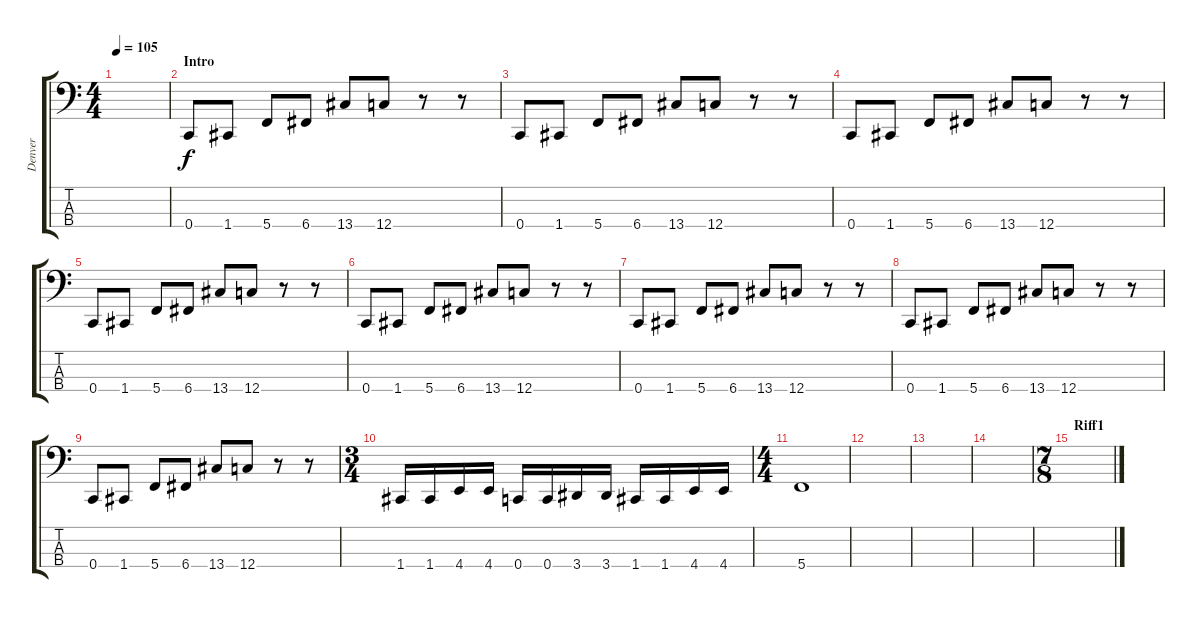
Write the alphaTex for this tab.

\track ("Denver" "Denver") {instrument electricbasspick}
\staff {score tabs}
\tuning (E2 B1 F1 C1) {hide}
\ts (4 4)
\tempo 105
\clef f4
\ks c
|
\section ("" "Intro")
0.4.8 1.4.8 5.4.8 6.4.8 13.4.8 12.4.8 r.8 r.8 |
0.4.8 1.4.8 5.4.8 6.4.8 13.4.8 12.4.8 r.8 r.8 |
0.4.8 1.4.8 5.4.8 6.4.8 13.4.8 12.4.8 r.8 r.8 |
0.4.8 1.4.8 5.4.8 6.4.8 13.4.8 12.4.8 r.8 r.8 |
0.4.8 1.4.8 5.4.8 6.4.8 13.4.8 12.4.8 r.8 r.8 |
0.4.8 1.4.8 5.4.8 6.4.8 13.4.8 12.4.8 r.8 r.8 |
0.4.8 1.4.8 5.4.8 6.4.8 13.4.8 12.4.8 r.8 r.8 |
0.4.8 1.4.8 5.4.8 6.4.8 13.4.8 12.4.8 r.8 r.8 |
\ts (3 4)
1.4.16 1.4.16 4.4.16 4.4.16 0.4.16 0.4.16 3.4.16 3.4.16 1.4.16 1.4.16 4.4.16 4.4.16 |
\ts (4 4)
5.4.1 |
|
|
|
\ts (7 8)
\section ("" "Riff1")
